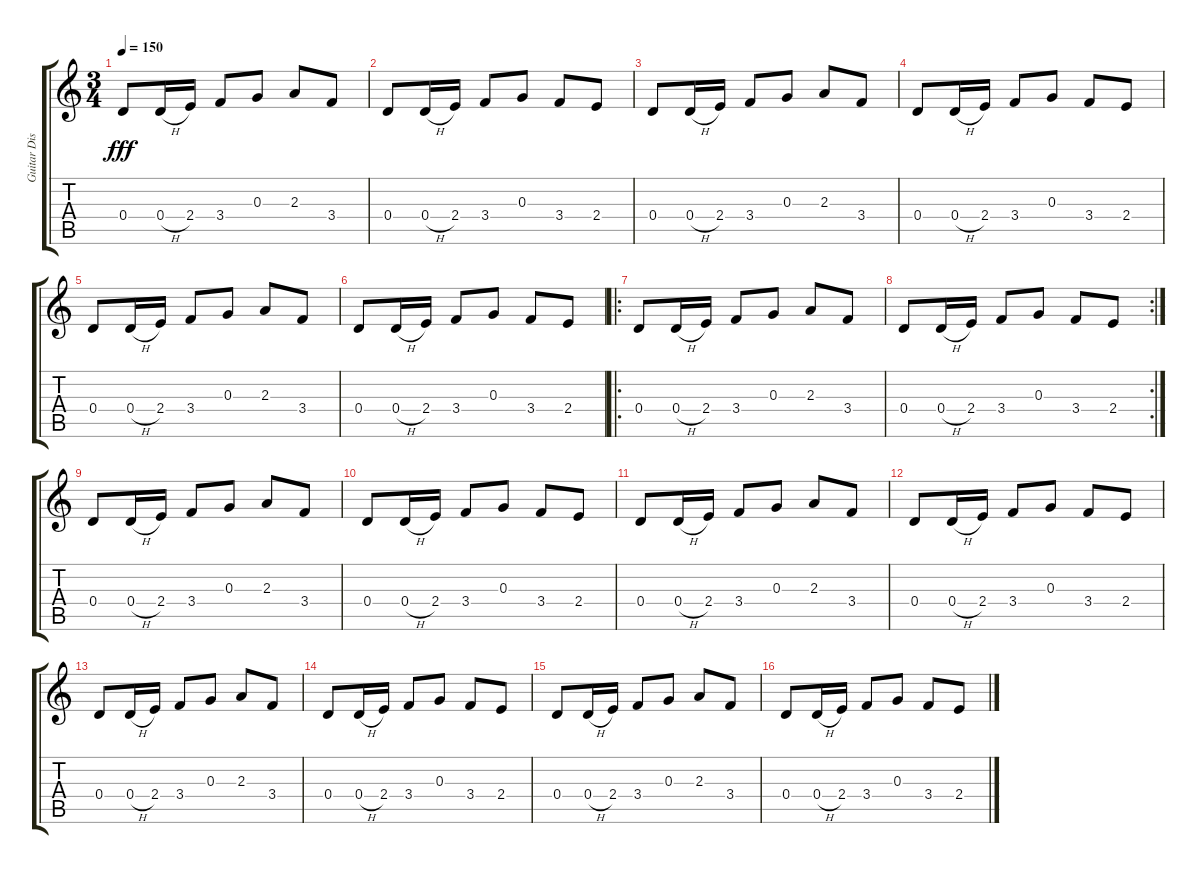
\track ("Guitar Distortion 1" "Guitar Dis") {instrument distortionguitar}
\staff {score tabs}
\tuning (E4 B3 G3 D3 A2 E2) {hide}
\ts (3 4)
\tempo 150
\clef g2
\ks c
0.4.8{dy fff} 0.4{h}.16 2.4.16 3.4.8 0.3.8 2.3.8 3.4.8 |
0.4.8 0.4{h}.16 2.4.16 3.4.8 0.3.8 3.4.8 2.4.8 |
0.4.8 0.4{h}.16 2.4.16 3.4.8 0.3.8 2.3.8 3.4.8 |
0.4.8 0.4{h}.16 2.4.16 3.4.8 0.3.8 3.4.8 2.4.8 |
0.4.8 0.4{h}.16 2.4.16 3.4.8 0.3.8 2.3.8 3.4.8 |
0.4.8 0.4{h}.16 2.4.16 3.4.8 0.3.8 3.4.8 2.4.8 |
\ro
0.4.8 0.4{h}.16 2.4.16 3.4.8 0.3.8 2.3.8 3.4.8 |
\rc 2
0.4.8 0.4{h}.16 2.4.16 3.4.8 0.3.8 3.4.8 2.4.8 |
0.4.8 0.4{h}.16 2.4.16 3.4.8 0.3.8 2.3.8 3.4.8 |
0.4.8 0.4{h}.16 2.4.16 3.4.8 0.3.8 3.4.8 2.4.8 |
0.4.8 0.4{h}.16 2.4.16 3.4.8 0.3.8 2.3.8 3.4.8 |
0.4.8 0.4{h}.16 2.4.16 3.4.8 0.3.8 3.4.8 2.4.8 |
0.4.8 0.4{h}.16 2.4.16 3.4.8 0.3.8 2.3.8 3.4.8 |
0.4.8 0.4{h}.16 2.4.16 3.4.8 0.3.8 3.4.8 2.4.8 |
0.4.8{volume 4} 0.4{h}.16 2.4.16 3.4.8 0.3.8 2.3.8 3.4.8 |
0.4.8 0.4{h}.16 2.4.16 3.4.8 0.3.8 3.4.8 2.4.8
